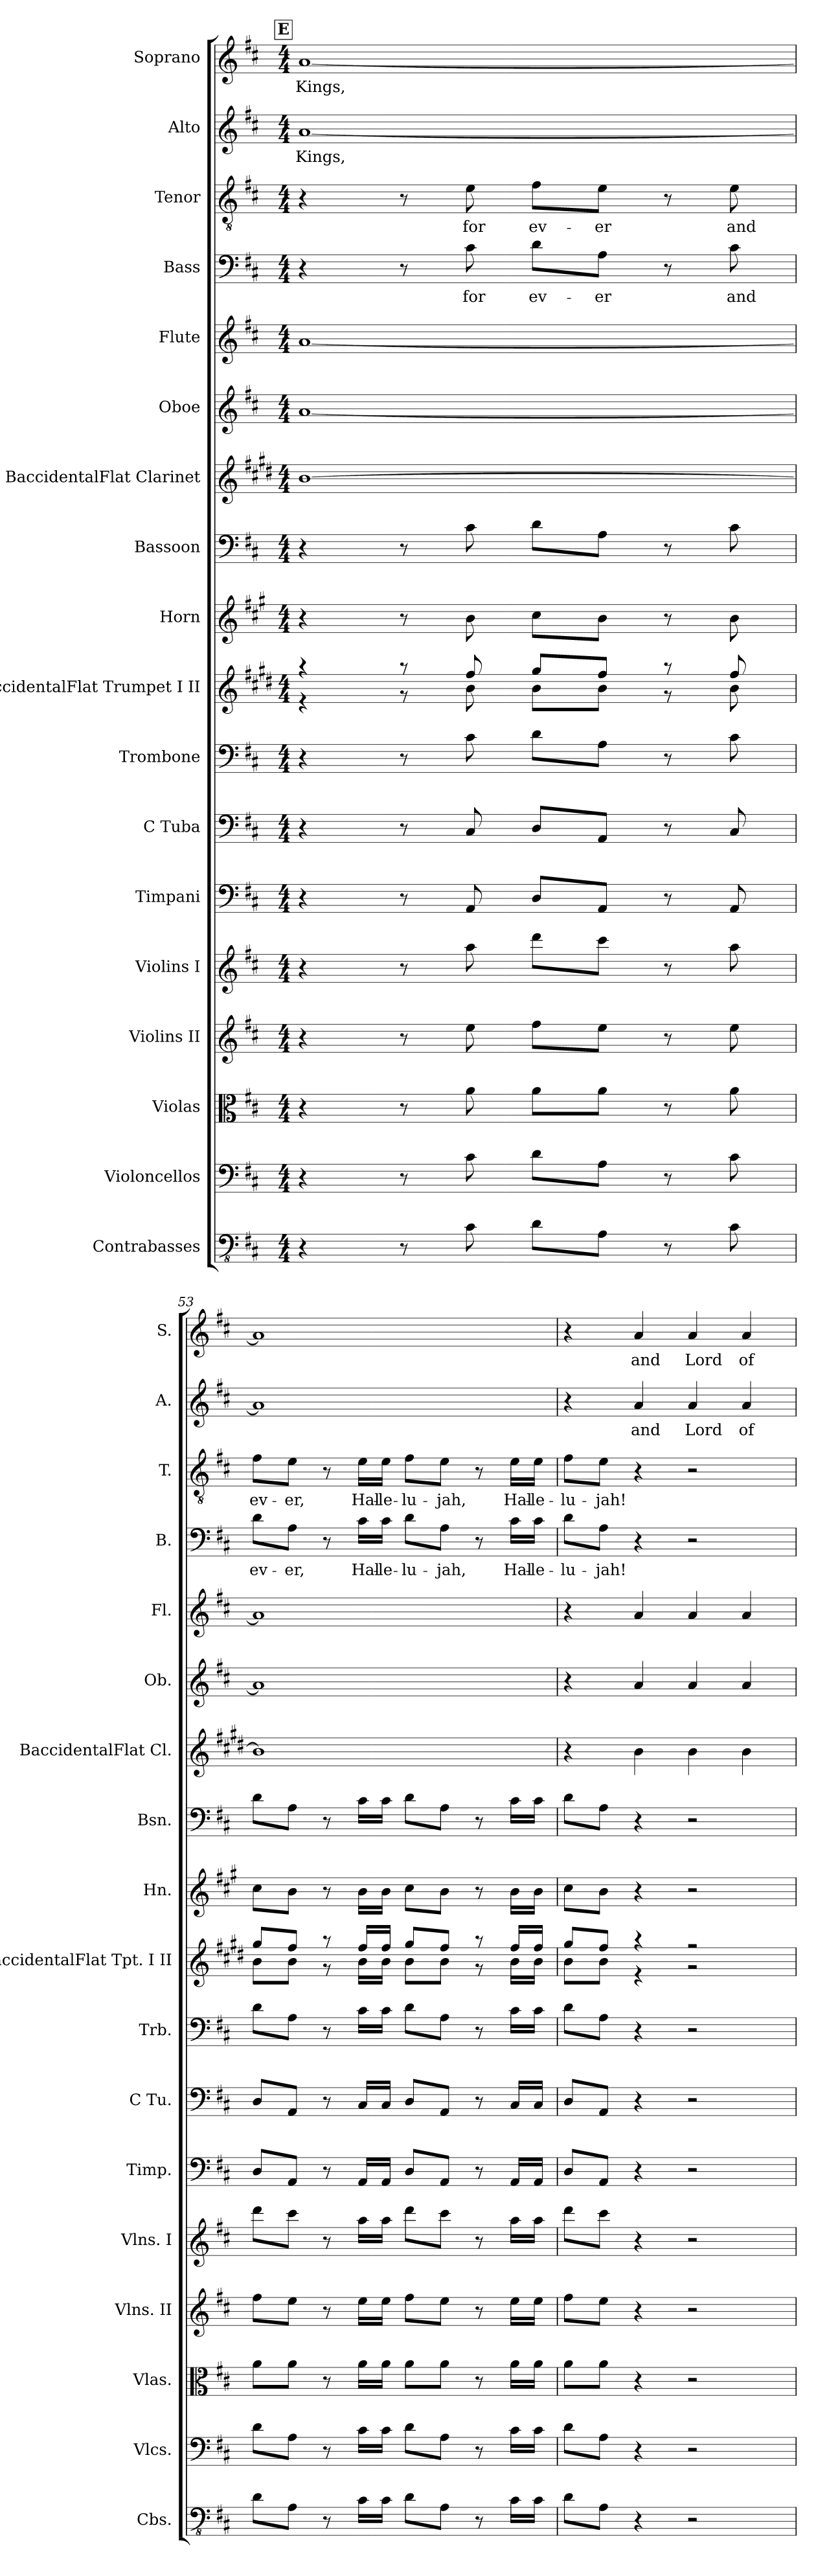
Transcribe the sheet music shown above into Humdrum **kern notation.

**kern	**kern	**kern	**kern	**kern	**kern	**kern	**kern	**kern	**kern	**kern	**kern	**kern	**kern	**kern	**text	**kern	**text	**kern	**text	**kern	**text
*part18	*part17	*part16	*part15	*part14	*part13	*part12	*part11	*part10	*part9	*part8	*part7	*part6	*part5	*part4	*part4	*part3	*part3	*part2	*part2	*part1	*part1
*staff18	*staff17	*staff16	*staff15	*staff14	*staff13	*staff12	*staff11	*staff10	*staff9	*staff8	*staff7	*staff6	*staff5	*staff4	*staff4	*staff3	*staff3	*staff2	*staff2	*staff1	*staff1
*I"Contrabasses	*I"Violoncellos	*I"Violas	*I"Violins II	*I"Violins I	*I"Timpani	*I"C Tuba	*I"Trombone	*I"BaccidentalFlat Trumpet I II	*I"Horn	*I"Bassoon	*I"BaccidentalFlat Clarinet	*I"Oboe	*I"Flute	*I"Bass	*	*I"Tenor	*	*I"Alto	*	*I"Soprano	*
*I'Cbs.	*I'Vlcs.	*I'Vlas.	*I'Vlns. II	*I'Vlns. I	*I'Timp.	*I'C Tu.	*I'Trb.	*I'BaccidentalFlat Tpt. I II	*I'Hn.	*I'Bsn.	*I'BaccidentalFlat Cl.	*I'Ob.	*I'Fl.	*I'B.	*	*I'T.	*	*I'A.	*	*I'S.	*
*clefFv4	*clefF4	*clefC3	*clefG2	*clefG2	*clefF4	*clefF4	*clefF4	*clefG2	*clefG2	*clefF4	*clefG2	*clefG2	*clefG2	*clefF4	*	*clefGv2	*	*clefG2	*	*clefG2	*
*	*	*	*	*	*	*	*	*ITrd1c2	*ITrd4c7	*	*ITrd1c2	*	*	*	*	*	*	*	*	*	*
*k[f#c#]	*k[f#c#]	*k[f#c#]	*k[f#c#]	*k[f#c#]	*k[f#c#]	*k[f#c#]	*k[f#c#]	*k[f#c#]	*k[f#c#]	*k[f#c#]	*k[f#c#]	*k[f#c#]	*k[f#c#]	*k[f#c#]	*	*k[f#c#]	*	*k[f#c#]	*	*k[f#c#]	*
*M4/4	*M4/4	*M4/4	*M4/4	*M4/4	*M4/4	*M4/4	*M4/4	*M4/4	*M4/4	*M4/4	*M4/4	*M4/4	*M4/4	*M4/4	*	*M4/4	*	*M4/4	*	*M4/4	*
!!LO:REH:place=s1:a:B:fs=14:t=E
=52	=52	=52	=52	=52	=52	=52	=52	=52	=52	=52	=52	=52	=52	=52	=52	=52	=52	=52	=52	=52	=52
*	*	*	*	*	*	*	*	*^	*	*	*	*	*	*	*	*	*	*	*	*	*
!	!	!	!	!	!	!	!	!	!	!	!	!	!	!	!	!	!	!	!	!LO:LY:b	!	!LO:LY:b
4r	4r	4r	4r	4r	4r	4r	4r	4r	4r	4r	4r	[1a	[1a	[1a	4r	.	4r	.	[1a	Kings,	[1a	Kings,
8r	8r	8r	8r	8r	8r	8r	8r	8r	8r	8r	8r	.	.	.	8r	.	8r	.	.	.	.	.
!	!	!	!	!	!	!	!	!	!	!	!	!	!	!	!	!LO:LY:b	!	!LO:LY:b	!	!	!	!
8C#\	8c#\	8a\	8ee\	8aa\	8AA/	8C#/	8c#\	8ee/	8a\	8e\	8c#\	.	.	.	8c#\	for	8e\	for	.	.	.	.
!	!	!	!	!	!	!	!	!	!	!	!	!	!	!	!	!LO:LY:b	!	!LO:LY:b	!	!	!	!
8D\L	8d\L	8a\L	8ff#\L	8ddd\L	8D/L	8D/L	8d\L	8ff#/L	8a\L	8f#\L	8d\L	.	.	.	8d\L	ev-	8f#\L	ev-	.	.	.	.
!	!	!	!	!	!	!	!	!	!	!	!	!	!	!	!	!LO:LY:b	!	!LO:LY:b	!	!	!	!
8AA\J	8A\J	8a\J	8ee\J	8ccc#\J	8AA/J	8AA/J	8A\J	8ee/J	8a\J	8e\J	8A\J	.	.	.	8A\J	-er	8e\J	-er	.	.	.	.
8r	8r	8r	8r	8r	8r	8r	8r	8r	8r	8r	8r	.	.	.	8r	.	8r	.	.	.	.	.
!	!	!	!	!	!	!	!	!	!	!	!	!	!	!	!	!LO:LY:b	!	!LO:LY:b	!	!	!	!
8C#\	8c#\	8a\	8ee\	8aa\	8AA/	8C#/	8c#\	8ee/	8a\	8e\	8c#\	.	.	.	8c#\	and	8e\	and	.	.	.	.
=53	=53	=53	=53	=53	=53	=53	=53	=53	=53	=53	=53	=53	=53	=53	=53	=53	=53	=53	=53	=53	=53	=53
!	!	!	!	!	!	!	!	!	!	!	!	!	!	!	!	!LO:LY:b	!	!LO:LY:b	!	!	!	!
8D\L	8d\L	8a\L	8ff#\L	8ddd\L	8D/L	8D/L	8d\L	8ff#/L	8a\L	8f#\L	8d\L	1a]	1a]	1a]	8d\L	ev-	8f#\L	ev-	1a]	.	1a]	.
!	!	!	!	!	!	!	!	!	!	!	!	!	!	!	!	!LO:LY:b	!	!LO:LY:b	!	!	!	!
8AA\J	8A\J	8a\J	8ee\J	8ccc#\J	8AA/J	8AA/J	8A\J	8ee/J	8a\J	8e\J	8A\J	.	.	.	8A\J	-er,	8e\J	-er,	.	.	.	.
8r	8r	8r	8r	8r	8r	8r	8r	8r	8r	8r	8r	.	.	.	8r	.	8r	.	.	.	.	.
!	!	!	!	!	!	!	!	!	!	!	!	!	!	!	!	!LO:LY:b	!	!LO:LY:b	!	!	!	!
16C#\LL	16c#\LL	16a\LL	16ee\LL	16aa\LL	16AA/LL	16C#/LL	16c#\LL	16ee/LL	16a\LL	16e\LL	16c#\LL	.	.	.	16c#\LL	Hal-	16e\LL	Hal-	.	.	.	.
!	!	!	!	!	!	!	!	!	!	!	!	!	!	!	!	!LO:LY:b	!	!LO:LY:b	!	!	!	!
16C#\JJ	16c#\JJ	16a\JJ	16ee\JJ	16aa\JJ	16AA/JJ	16C#/JJ	16c#\JJ	16ee/JJ	16a\JJ	16e\JJ	16c#\JJ	.	.	.	16c#\JJ	-le-	16e\JJ	-le-	.	.	.	.
!	!	!	!	!	!	!	!	!	!	!	!	!	!	!	!	!LO:LY:b	!	!LO:LY:b	!	!	!	!
8D\L	8d\L	8a\L	8ff#\L	8ddd\L	8D/L	8D/L	8d\L	8ff#/L	8a\L	8f#\L	8d\L	.	.	.	8d\L	-lu-	8f#\L	-lu-	.	.	.	.
!	!	!	!	!	!	!	!	!	!	!	!	!	!	!	!	!LO:LY:b	!	!LO:LY:b	!	!	!	!
8AA\J	8A\J	8a\J	8ee\J	8ccc#\J	8AA/J	8AA/J	8A\J	8ee/J	8a\J	8e\J	8A\J	.	.	.	8A\J	-jah,	8e\J	-jah,	.	.	.	.
8r	8r	8r	8r	8r	8r	8r	8r	8r	8r	8r	8r	.	.	.	8r	.	8r	.	.	.	.	.
!	!	!	!	!	!	!	!	!	!	!	!	!	!	!	!	!LO:LY:b	!	!LO:LY:b	!	!	!	!
16C#\LL	16c#\LL	16a\LL	16ee\LL	16aa\LL	16AA/LL	16C#/LL	16c#\LL	16ee/LL	16a\LL	16e\LL	16c#\LL	.	.	.	16c#\LL	Hal-	16e\LL	Hal-	.	.	.	.
!	!	!	!	!	!	!	!	!	!	!	!	!	!	!	!	!LO:LY:b	!	!LO:LY:b	!	!	!	!
16C#\JJ	16c#\JJ	16a\JJ	16ee\JJ	16aa\JJ	16AA/JJ	16C#/JJ	16c#\JJ	16ee/JJ	16a\JJ	16e\JJ	16c#\JJ	.	.	.	16c#\JJ	-le-	16e\JJ	-le-	.	.	.	.
!!LO:PB:g=z
=54	=54	=54	=54	=54	=54	=54	=54	=54	=54	=54	=54	=54	=54	=54	=54	=54	=54	=54	=54	=54	=54	=54
!	!	!	!	!	!	!	!	!	!	!	!	!	!	!	!	!LO:LY:b	!	!LO:LY:b	!	!	!	!
8D\L	8d\L	8a\L	8ff#\L	8ddd\L	8D/L	8D/L	8d\L	8ff#/L	8a\L	8f#\L	8d\L	4r	4r	4r	8d\L	-lu-	8f#\L	-lu-	4r	.	4r	.
!	!	!	!	!	!	!	!	!	!	!	!	!	!	!	!	!LO:LY:b	!	!LO:LY:b	!	!	!	!
8AA\J	8A\J	8a\J	8ee\J	8ccc#\J	8AA/J	8AA/J	8A\J	8ee/J	8a\J	8e\J	8A\J	.	.	.	8A\J	-jah!	8e\J	-jah!	.	.	.	.
!	!	!	!	!	!	!	!	!	!	!	!	!	!	!	!	!	!	!	!	!LO:LY:b	!	!LO:LY:b
4r	4r	4r	4r	4r	4r	4r	4r	4r	4r	4r	4r	4a\	4a/	4a/	4r	.	4r	.	4a/	and	4a/	and
!	!	!	!	!	!	!	!	!	!	!	!	!	!	!	!	!	!	!	!	!LO:LY:b	!	!LO:LY:b
2r	2r	2r	2r	2r	2r	2r	2r	2r	2r	2r	2r	4a\	4a/	4a/	2r	.	2r	.	4a/	Lord	4a/	Lord
!	!	!	!	!	!	!	!	!	!	!	!	!	!	!	!	!	!	!	!	!LO:LY:b	!	!LO:LY:b
.	.	.	.	.	.	.	.	.	.	.	.	4a\	4a/	4a/	.	.	.	.	4a/	of	4a/	of
*	*	*	*	*	*	*	*	*v	*v	*	*	*	*	*	*	*	*	*	*	*	*	*
=	=	=	=	=	=	=	=	=	=	=	=	=	=	=	=	=	=	=	=	=	=
*-	*-	*-	*-	*-	*-	*-	*-	*-	*-	*-	*-	*-	*-	*-	*-	*-	*-	*-	*-	*-	*-
